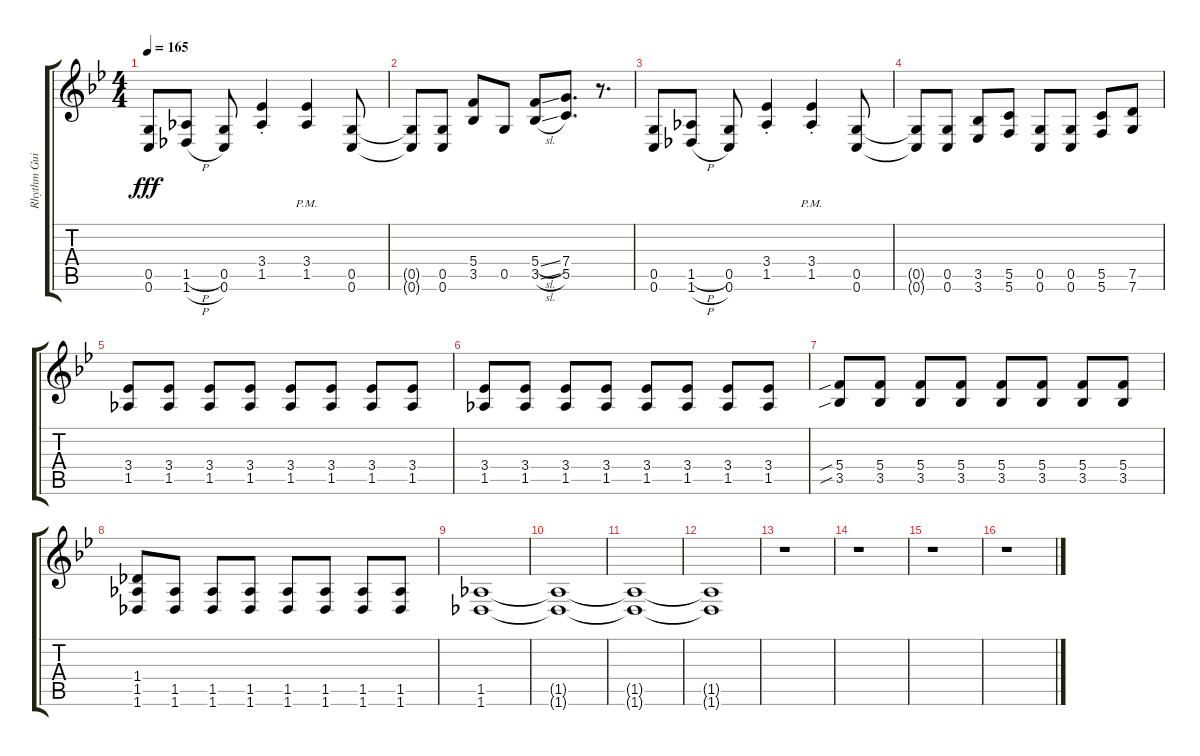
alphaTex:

\track ("Rhythm Guitar" "Rhythm Gui") {instrument distortionguitar}
\staff {score tabs}
\tuning (D4 A3 F3 C3 G2 C2) {hide}
\ts (4 4)
\tempo 165
\clef g2
\ks bb
(0.5 0.6).8{dy fff} (1.5{h} 1.6{h}).8 (0.5 0.6).8 (3.4{st} 1.5{st}).4 (3.4{pm} 1.5{pm}).4 (0.5 0.6).8 |
(0.5{t} 0.6{t}).8 (0.5 0.6).8 (5.4 3.5).8 0.5.8 (5.4{sl} 3.5{sl}).8 (7.4 5.5).8{d} r.8{d} |
(0.5 0.6).8 (1.5{h} 1.6{h}).8 (0.5 0.6).8 (3.4{st} 1.5{st}).4 (3.4{pm st} 1.5{pm st}).4 (0.5 0.6).8 |
(0.5{t} 0.6{t}).8 (0.5 0.6).8 (3.5 3.6).8 (5.5 5.6).8 (0.5 0.6).8 (0.5 0.6).8 (5.5 5.6).8 (7.5 7.6).8 |
(3.4 1.5).8 (3.4 1.5).8 (3.4 1.5).8 (3.4 1.5).8 (3.4 1.5).8 (3.4 1.5).8 (3.4 1.5).8 (3.4 1.5).8 |
(3.4 1.5).8 (3.4 1.5).8 (3.4 1.5).8 (3.4 1.5).8 (3.4 1.5).8 (3.4 1.5).8 (3.4 1.5).8 (3.4 1.5).8 |
(5.4{sib} 3.5{sib}).8 (5.4 3.5).8 (5.4 3.5).8 (5.4 3.5).8 (5.4 3.5).8 (5.4 3.5).8 (5.4 3.5).8 (5.4 3.5).8 |
(1.4 1.5 1.6).8 (1.5 1.6).8 (1.5 1.6).8 (1.5 1.6).8 (1.5 1.6).8 (1.5 1.6).8 (1.5 1.6).8 (1.5 1.6).8 |
(1.5 1.6).1 |
(1.5{t} 1.6{t}).1 |
(1.5{t} 1.6{t}).1 |
(1.5{t} 1.6{t}).1 |
r.1 |
r.1 |
r.1 |
r.1
